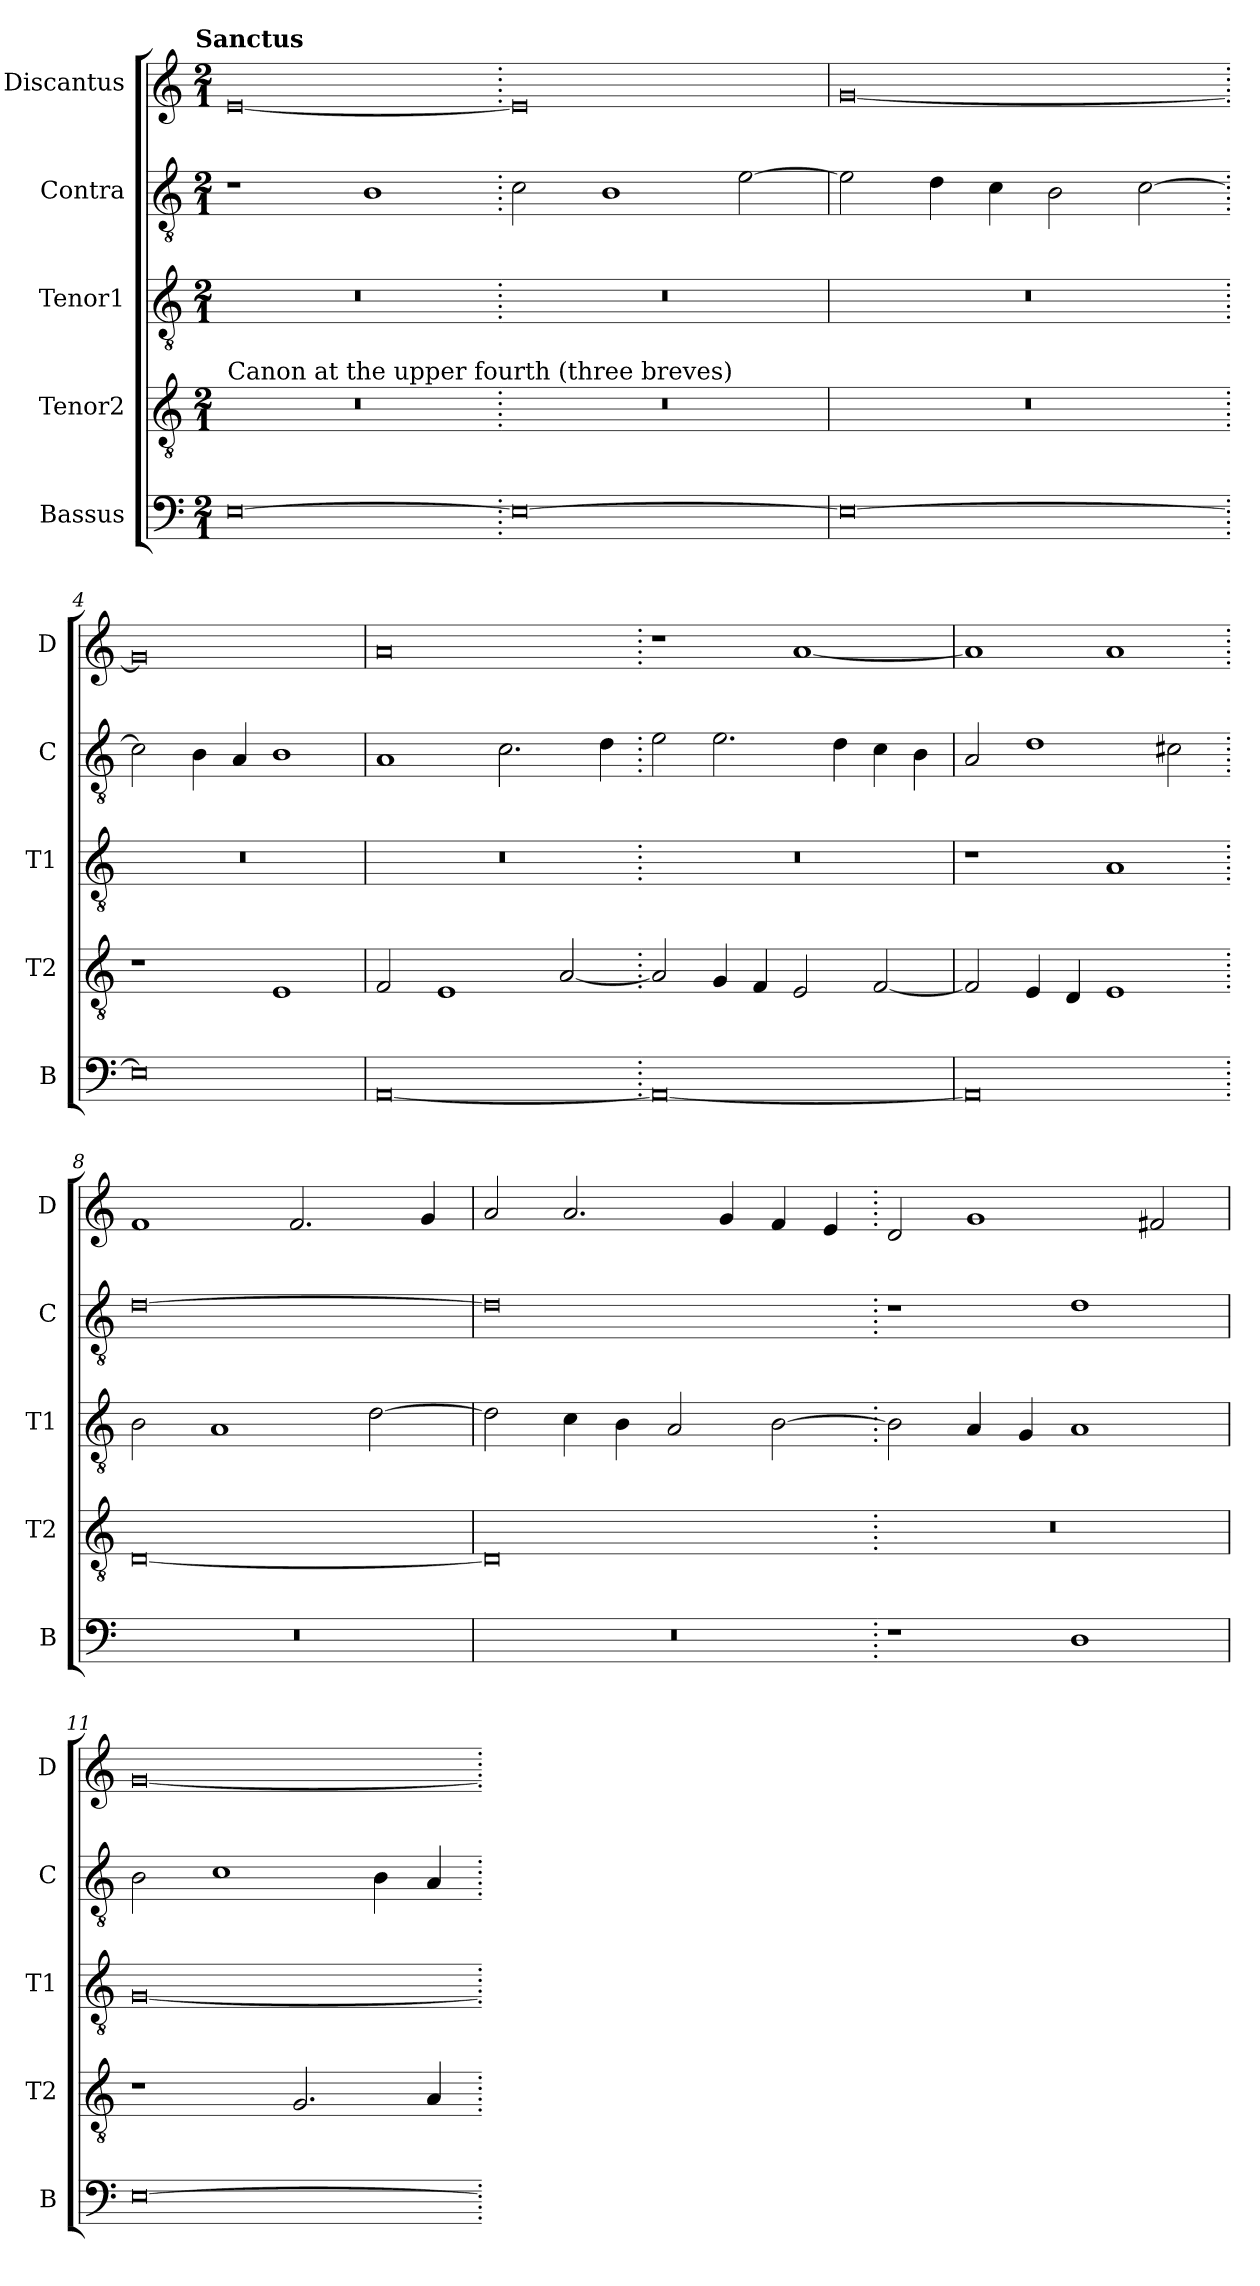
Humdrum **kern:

**kern	**kern	**kern	**kern	**kern
*part5	*part4	*part3	*part2	*part1
*staff5	*staff4	*staff3	*staff2	*staff1
*I"Bassus	*I"Tenor2	*I"Tenor1	*I"Contra	*I"Discantus
*I'B	*I'T2	*I'T1	*I'C	*I'D
*clefF4	*clefGv2	*clefGv2	*clefGv2	*clefG2
*k[]	*k[]	*k[]	*k[]	*k[]
!!LO:TX:omd:t=Sanctus
*M2/1	*M2/1	*M2/1	*M2/1	*M2/1
=1	=1	=1	=1	=1
!	!LO:TX:a:t=Canon at the upper fourth (three breves)	!	!	!
[0E	0r	0r	1r	[0e
.	.	.	1B	.
=2.	=2.	=2.	=2.	=2.
0E_	0r	0r	2c\	0e]
.	.	.	1B	.
.	.	.	[2e\	.
=3	=3	=3	=3	=3
0E_	0r	0r	2e\]	[0g
.	.	.	4d\	.
.	.	.	4c\	.
.	.	.	2B\	.
.	.	.	[2c\	.
=4.	=4.	=4.	=4.	=4.
0E]	1r	0r	2c\]	0g]
.	.	.	4B\	.
.	.	.	4A/	.
.	1E	.	1B	.
=5	=5	=5	=5	=5
[0AA	2F/	0r	1A	0a
.	1E	.	.	.
.	.	.	2.c\	.
.	[2A/	.	.	.
.	.	.	4d\	.
=6.	=6.	=6.	=6.	=6.
0AA_	2A/]	0r	2e\	1r
.	4G/	.	2.e\	.
.	4F/	.	.	.
.	2E/	.	.	[1a
.	.	.	4d\	.
.	[2F/	.	4c\	.
.	.	.	4B\	.
=7	=7	=7	=7	=7
0AA]	2F/]	1r	2A/	1a]
.	4E/	.	1d	.
.	4D/	.	.	.
.	1E	1A	.	1a
.	.	.	2c#X\	.
=8.	=8.	=8.	=8.	=8.
0r	[0D	2B\	[0d	1f
.	.	1A	.	.
.	.	.	.	2.f/
.	.	[2d\	.	.
.	.	.	.	4g/
=9	=9	=9	=9	=9
0r	0D]	2d\]	0d]	2a/
.	.	4c\	.	2.a/
.	.	4B\	.	.
.	.	2A/	.	.
.	.	.	.	4g/
.	.	[2B\	.	4f/
.	.	.	.	4e/
=10.	=10.	=10.	=10.	=10.
1r	0r	2B\]	1r	2d/
.	.	4A/	.	1g
.	.	4G/	.	.
1D	.	1A	1d	.
.	.	.	.	2f#X/
=11	=11	=11	=11	=11
[0E	1r	[0G	2B\	[0g
.	.	.	1c	.
.	2.G/	.	.	.
.	.	.	4B\	.
.	4A/	.	4A/	.
=.	=.	=.	=.	=.
*-	*-	*-	*-	*-
